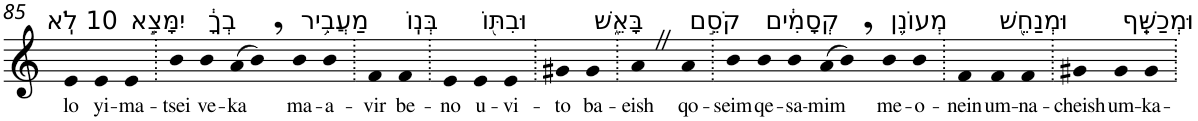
**kern	**text
*part1	*part1
*staff1	*staff1
*I"Piano	*
*I'Pno	*
!!LO:PB:g=z
*clefG2	*
*k[]	*
=85	=85
!LO:TX:a:t=10 לֹֽא	!
!	!LO:LY:b
4e	lo
!LO:TX:a:t=יִמָּצֵ֣א	!
!	!LO:LY:b
4e	yi-
!	!LO:LY:b
4e	-ma-
=86.	=86.
!	!LO:LY:b
4b	-tsei
!LO:TX:a:t=בְךָ֔	!
!	!LO:LY:b
4b	ve-
!	!LO:LY:b
(8a	-ka
8b,)	.
!LO:TX:a:t=מַעֲבִ֥יר	!
!	!LO:LY:b
4b	ma-
!	!LO:LY:b
4b	-a-
=87.	=87.
!	!LO:LY:b
4f	-vir
!LO:TX:a:t=בְּנֽוֹ	!
!	!LO:LY:b
4f	be-
=88.	=88.
!	!LO:LY:b
4e	-no
!LO:TX:a:t=וּבִתּ֖וֹ	!
!	!LO:LY:b
4e	u-
!	!LO:LY:b
4e	-vi-
=89.	=89.
!	!LO:LY:b
4g#X	-to
!LO:TX:a:t=בָּאֵ֑שׁ	!
!	!LO:LY:b
4g#	ba-
=90.	=90.
!	!LO:LY:b
4aZ	-eish
!LO:TX:a:t=קֹסֵ֣ם	!
!	!LO:LY:b
4a	qo-
=91.	=91.
!	!LO:LY:b
4b	-seim
!LO:TX:a:t=קְסָמִ֔ים	!
!	!LO:LY:b
4b	qe-
!	!LO:LY:b
4b	-sa-
!	!LO:LY:b
(8a	-mim
8b,)	.
!LO:TX:a:t=מְעוֹנֵ֥ן	!
!	!LO:LY:b
4b	me-
!	!LO:LY:b
4b	-o-
=92.	=92.
!	!LO:LY:b
4f	-nein
!LO:TX:a:t=וּמְנַחֵ֖שׁ	!
!	!LO:LY:b
4f	um-
!	!LO:LY:b
4f	-na-
=93.	=93.
!	!LO:LY:b
4g#X	-cheish
!LO:TX:a:t=וּמְכַשֵּֽׁף	!
!	!LO:LY:b
4g#	um-
!	!LO:LY:b
4g#	-ka-
=.	=.
*-	*-
